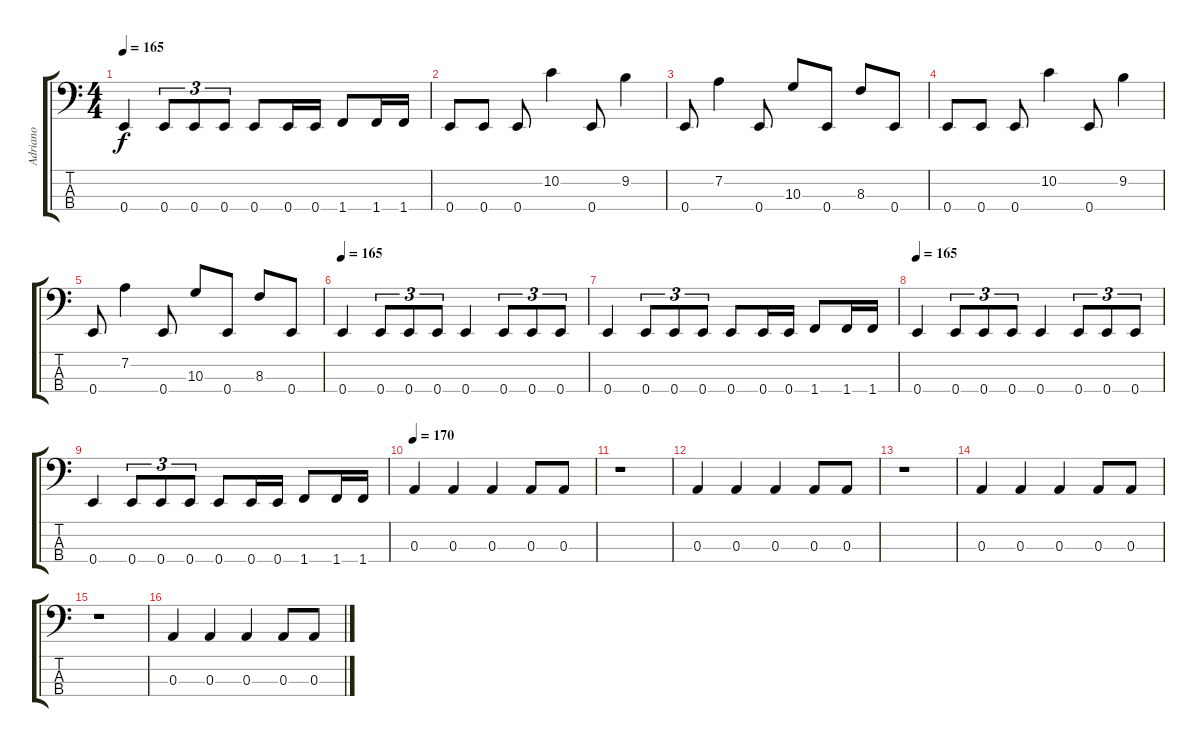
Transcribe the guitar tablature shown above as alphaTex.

\track ("Adriano" "Adriano") {instrument slapbass2}
\staff {score tabs}
\tuning (G2 D2 A1 E1) {hide}
\ts (4 4)
\tempo 165
\clef f4
\ks c
0.4.4{dy f} 0.4.8{tu (3 2)} 0.4.8{tu (3 2)} 0.4.8{tu (3 2)} 0.4.8 0.4.16 0.4.16 1.4.8 1.4.16 1.4.16 |
0.4.8 0.4.8 0.4.8 10.2.4 0.4.8 9.2.4 |
0.4.8 7.2.4 0.4.8 10.3.8 0.4.8 8.3.8 0.4.8 |
0.4.8 0.4.8 0.4.8 10.2.4 0.4.8 9.2.4 |
0.4.8 7.2.4 0.4.8 10.3.8 0.4.8 8.3.8 0.4.8 |
\tempo 165
0.4.4 0.4.8{tu (3 2)} 0.4.8{tu (3 2)} 0.4.8{tu (3 2)} 0.4.4 0.4.8{tu (3 2)} 0.4.8{tu (3 2)} 0.4.8{tu (3 2)} |
0.4.4 0.4.8{tu (3 2)} 0.4.8{tu (3 2)} 0.4.8{tu (3 2)} 0.4.8 0.4.16 0.4.16 1.4.8 1.4.16 1.4.16 |
\tempo 165
0.4.4 0.4.8{tu (3 2)} 0.4.8{tu (3 2)} 0.4.8{tu (3 2)} 0.4.4 0.4.8{tu (3 2)} 0.4.8{tu (3 2)} 0.4.8{tu (3 2)} |
0.4.4 0.4.8{tu (3 2)} 0.4.8{tu (3 2)} 0.4.8{tu (3 2)} 0.4.8 0.4.16 0.4.16 1.4.8 1.4.16 1.4.16 |
\tempo 170
0.3.4 0.3.4 0.3.4 0.3.8 0.3.8 |
r.1 |
0.3.4 0.3.4 0.3.4 0.3.8 0.3.8 |
r.1 |
0.3.4 0.3.4 0.3.4 0.3.8 0.3.8 |
r.1 |
0.3.4 0.3.4 0.3.4 0.3.8 0.3.8
